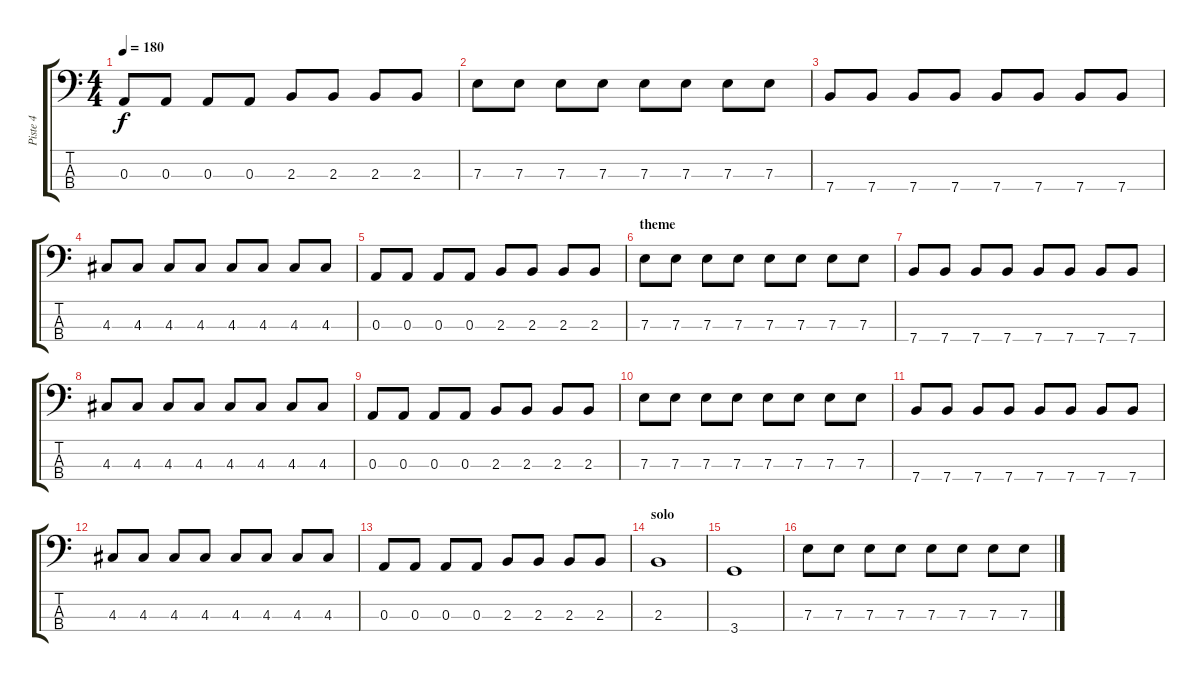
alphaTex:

\track ("Piste 4" "Piste 4") {instrument electricbassfinger}
\staff {score tabs}
\tuning (G2 D2 A1 E1) {hide}
\ts (4 4)
\tempo 180
\clef f4
\ks c
0.3.8{dy f} 0.3.8 0.3.8 0.3.8 2.3.8 2.3.8 2.3.8 2.3.8 |
7.3.8 7.3.8 7.3.8 7.3.8 7.3.8 7.3.8 7.3.8 7.3.8 |
7.4.8 7.4.8 7.4.8 7.4.8 7.4.8 7.4.8 7.4.8 7.4.8 |
4.3.8 4.3.8 4.3.8 4.3.8 4.3.8 4.3.8 4.3.8 4.3.8 |
0.3.8 0.3.8 0.3.8 0.3.8 2.3.8 2.3.8 2.3.8 2.3.8 |
\section ("" "theme")
7.3.8 7.3.8 7.3.8 7.3.8 7.3.8 7.3.8 7.3.8 7.3.8 |
7.4.8 7.4.8 7.4.8 7.4.8 7.4.8 7.4.8 7.4.8 7.4.8 |
4.3.8 4.3.8 4.3.8 4.3.8 4.3.8 4.3.8 4.3.8 4.3.8 |
0.3.8 0.3.8 0.3.8 0.3.8 2.3.8 2.3.8 2.3.8 2.3.8 |
7.3.8 7.3.8 7.3.8 7.3.8 7.3.8 7.3.8 7.3.8 7.3.8 |
7.4.8 7.4.8 7.4.8 7.4.8 7.4.8 7.4.8 7.4.8 7.4.8 |
4.3.8 4.3.8 4.3.8 4.3.8 4.3.8 4.3.8 4.3.8 4.3.8 |
0.3.8 0.3.8 0.3.8 0.3.8 2.3.8 2.3.8 2.3.8 2.3.8 |
\section ("" "solo")
2.3.1 |
3.4.1 |
7.3.8 7.3.8 7.3.8 7.3.8 7.3.8 7.3.8 7.3.8 7.3.8
